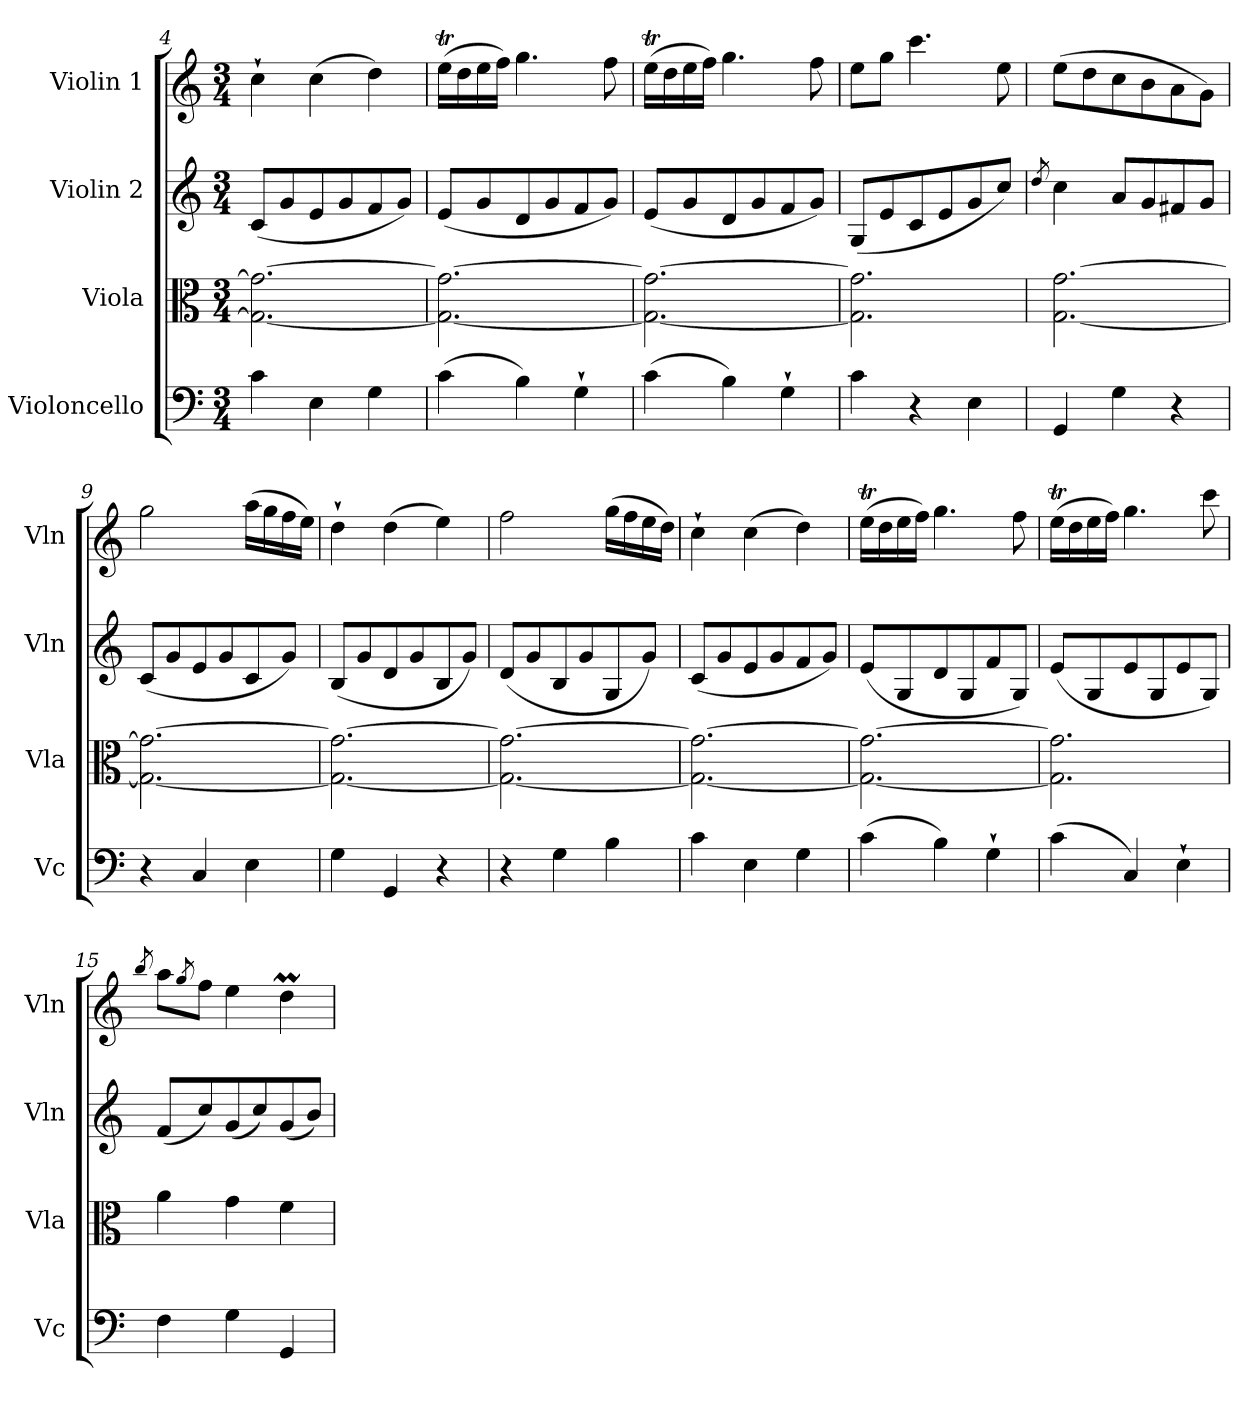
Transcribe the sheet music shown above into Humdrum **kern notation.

**kern	**kern	**kern	**kern
*part4	*part3	*part2	*part1
*staff4	*staff3	*staff2	*staff1
*I"Violoncello	*I"Viola	*I"Violin 2	*I"Violin 1
*I'Vc	*I'Vla	*I'Vln	*I'Vln
*clefF4	*clefC3	*clefG2	*clefG2
*k[]	*k[]	*k[]	*k[]
*M3/4	*M3/4	*M3/4	*M3/4
=4	=4	=4	=4
4c\	2.G\_ 2.g\_	(8c/L	4cc`\
.	.	8g/	.
4E\	.	8e/	(4cc\
.	.	8g/	.
4G\	.	8f/	4dd\)
.	.	8g/J)	.
=5	=5	=5	=5
(4c\	2.G\_ 2.g\_	(8e/L	(16eet\LL
.	.	.	16dd\
.	.	8g/	16ee\
.	.	.	16ff\JJ)
4B\)	.	8d/	4.gg\
.	.	8g/	.
4G`\	.	8f/	.
.	.	8g/J)	8ff\
!!LO:LB:g=z
=6	=6	=6	=6
(4c\	2.G\_ 2.g\_	(8e/L	(16eet\LL
.	.	.	16dd\
.	.	8g/	16ee\
.	.	.	16ff\JJ)
4B\)	.	8d/	4.gg\
.	.	8g/	.
4G`\	.	8f/	.
.	.	8g/J)	8ff\
=7	=7	=7	=7
4c\	2.G\] 2.g\]	(8G/L	8ee\L
.	.	8e/	8gg\J
4r	.	8c/	4.ccc\
.	.	8e/	.
4E\	.	8g/	.
.	.	8cc/J)	8ee\
=8	=8	=8	=8
.	.	8qdd/	.
4GG/	[2.G\ [2.g\	4cc\	(8ee\L
.	.	.	8dd\
4G\	.	8a/L	8cc\
.	.	8g/	8b\
4r	.	8f#X/	8a\
.	.	8g/J	8g\J)
!!LO:LB:g=z
=9	=9	=9	=9
4r	2.G\_ 2.g\_	(8c/L	2gg\
.	.	8g/	.
4C/	.	8e/	.
.	.	8g/	.
4E\	.	8c/	(16aa\LL
.	.	.	16gg\
.	.	8g/J)	16ff\
.	.	.	16ee\JJ)
=10	=10	=10	=10
4G\	2.G\_ 2.g\_	(8B/L	4dd`\
.	.	8g/	.
4GG/	.	8d/	(4dd\
.	.	8g/	.
4r	.	8B/	4ee\)
.	.	8g/J)	.
=11	=11	=11	=11
4r	2.G\_ 2.g\_	(8d/L	2ff\
.	.	8g/	.
4G\	.	8B/	.
.	.	8g/	.
4B\	.	8G/	(16gg\LL
.	.	.	16ff\
.	.	8g/J)	16ee\
.	.	.	16dd\JJ)
=12	=12	=12	=12
4c\	2.G\_ 2.g\_	(8c/L	4cc`\
.	.	8g/	.
4E\	.	8e/	(4cc\
.	.	8g/	.
4G\	.	8f/	4dd\)
.	.	8g/J)	.
=13	=13	=13	=13
(4c\	2.G\_ 2.g\_	(8e/L	(16eet\LL
.	.	.	16dd\
.	.	8G/	16ee\
.	.	.	16ff\JJ)
4B\)	.	8d/	4.gg\
.	.	8G/	.
4G`\	.	8f/	.
.	.	8G/J)	8ff\
!!LO:LB:g=z
=14	=14	=14	=14
(4c\	2.G\] 2.g\]	(8e/L	(16eet\LL
.	.	.	16dd\
.	.	8G/	16ee\
.	.	.	16ff\JJ)
4C/)	.	8e/	4.gg\
.	.	8G/	.
4E`\	.	8e/	.
.	.	8G/J)	8ccc\
=15	=15	=15	=15
.	.	.	8qbb/
4F\	4a\	(8f/L	8aa\L
.	.	.	8qgg/
.	.	8cc/)	8ff\J
4G\	4g\	(8g/	4ee\
.	.	8cc/)	.
4GG/	4f\	(8g/	4ddM\
.	.	8b/J)	.
=	=	=	=
*-	*-	*-	*-
